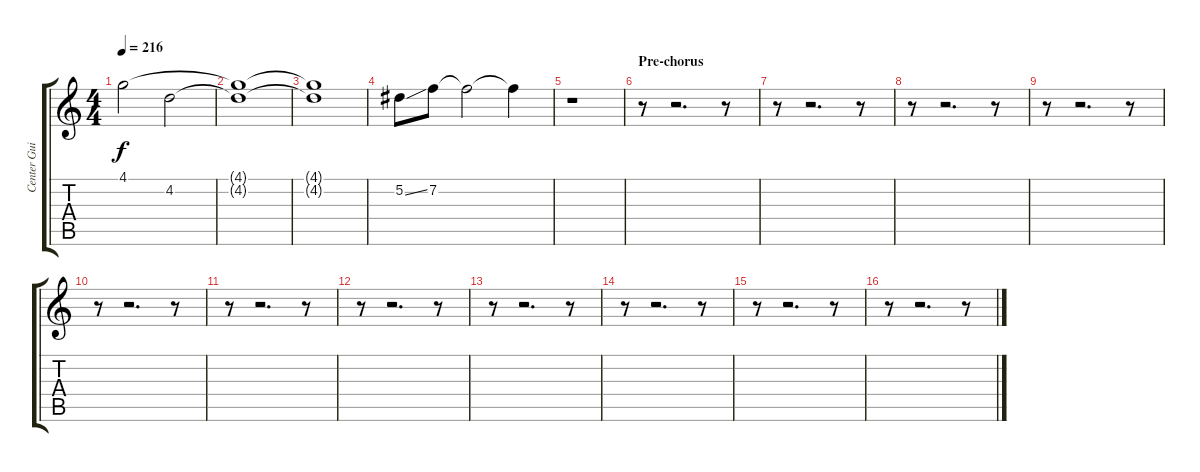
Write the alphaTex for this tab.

\track ("Center Guitar" "Center Gui") {instrument distortionguitar}
\staff {score tabs}
\tuning (Eb4 Bb3 Gb3 Db3 Ab2 Eb2) {hide}
\ts (4 4)
\tempo 216
\clef g2
\ks c
4.1.2{dy f} 4.2.2 |
(4.1{t} 4.2{t}).1 |
(4.1{t} 4.2{t}).1 |
5.2{ss}.8 7.2.8 7.2{t}.2 7.2{t}.4 |
r.1 |
\section ("" "Pre-chorus")
r.8 r.2{d} r.8 |
r.8 r.2{d} r.8 |
r.8 r.2{d} r.8 |
r.8 r.2{d} r.8 |
r.8 r.2{d} r.8 |
r.8 r.2{d} r.8 |
r.8 r.2{d} r.8 |
r.8 r.2{d} r.8 |
r.8 r.2{d} r.8 |
r.8 r.2{d} r.8 |
r.8 r.2{d} r.8
